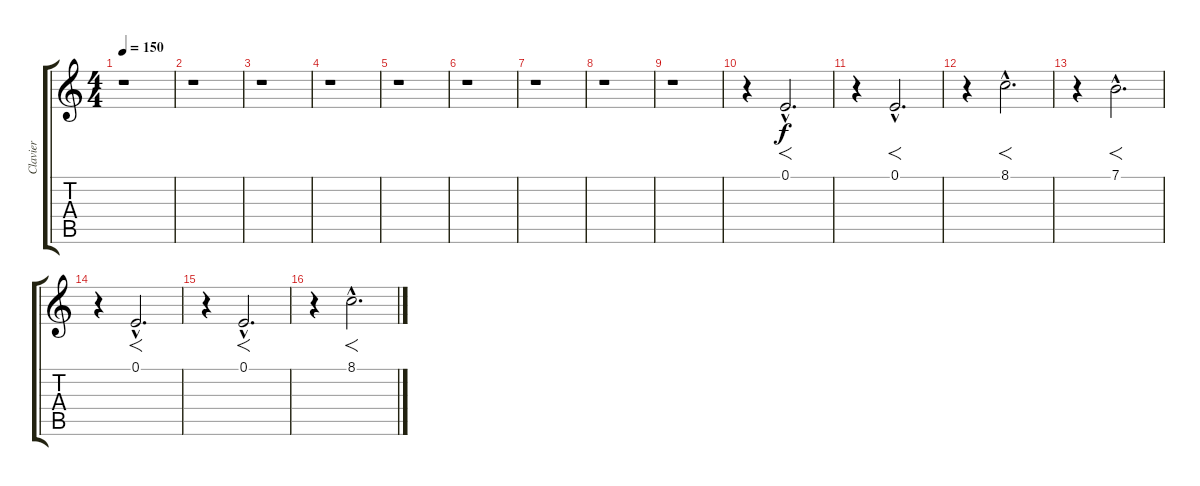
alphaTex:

\track ("Clavier" "Clavier") {instrument choiraahs}
\staff {score tabs}
\tuning (E4 B3 G3 D3 A2 E2) {hide}
\ts (4 4)
\tempo 150
\clef g2
\ks c
r.1{dy f instrument choiraahs} |
r.1 |
r.1 |
r.1 |
r.1 |
r.1 |
r.1 |
r.1 |
r.1 |
r.4 0.1{hac}.2{f d} |
r.4 0.1{hac}.2{f d} |
r.4 8.1{hac}.2{f d} |
r.4 7.1{hac}.2{f d} |
r.4 0.1{hac}.2{f d} |
r.4 0.1{hac}.2{f d} |
r.4 8.1{hac}.2{f d}
